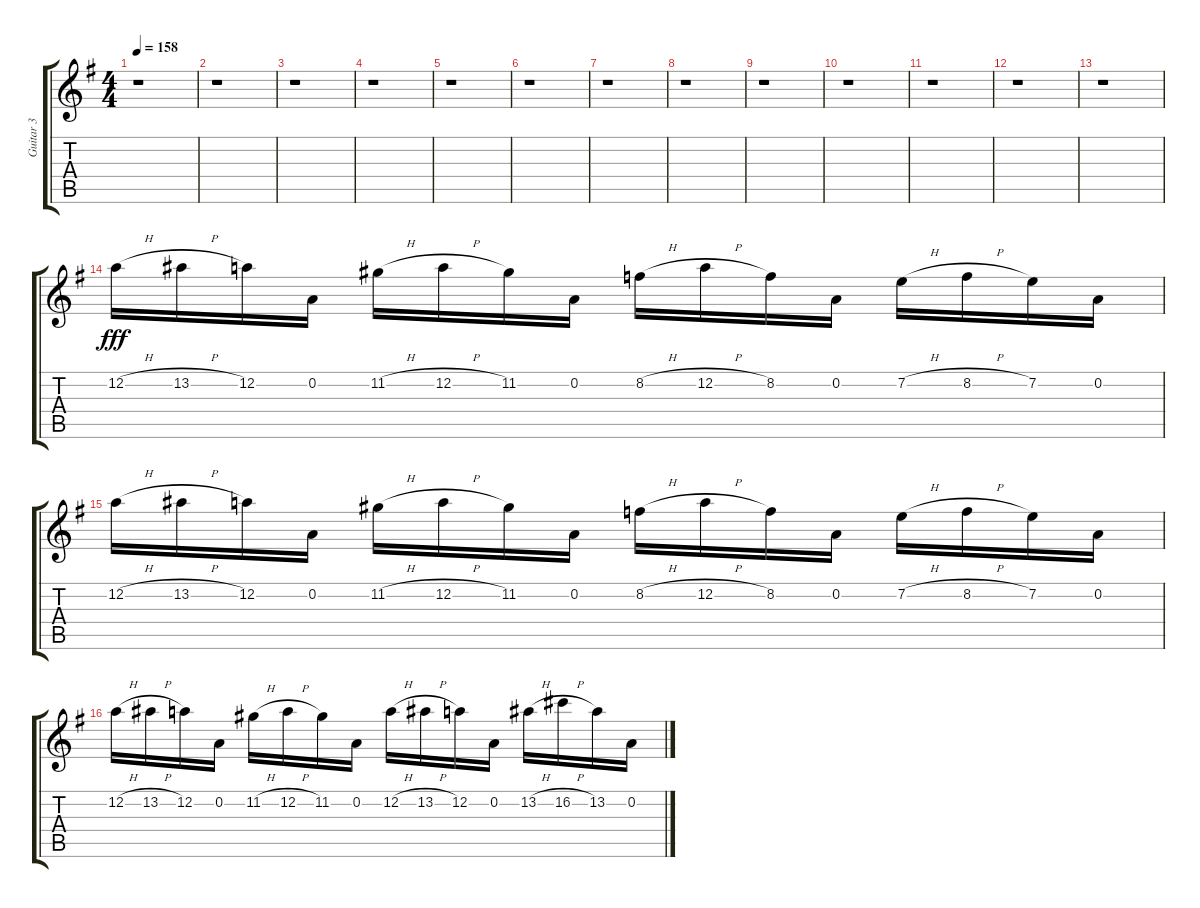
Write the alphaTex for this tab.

\track ("Guitar 3" "Guitar 3") {instrument overdrivenguitar}
\staff {score tabs}
\tuning (D4 A3 F3 C3 G2 D2) {hide}
\ts (4 4)
\tempo 158
\clef g2
\ks g
r.1{dy fff} |
r.1 |
r.1 |
r.1 |
r.1 |
r.1 |
r.1 |
r.1 |
r.1 |
r.1 |
r.1 |
r.1 |
r.1 |
12.2{h}.16 13.2{h}.16 12.2.16 0.2.16 11.2{h}.16 12.2{h}.16 11.2.16 0.2.16 8.2{h}.16 12.2{h}.16 8.2.16 0.2.16 7.2{h}.16 8.2{h}.16 7.2.16 0.2.16 |
12.2{h}.16 13.2{h}.16 12.2.16 0.2.16 11.2{h}.16 12.2{h}.16 11.2.16 0.2.16 8.2{h}.16 12.2{h}.16 8.2.16 0.2.16 7.2{h}.16 8.2{h}.16 7.2.16 0.2.16 |
12.2{h}.16 13.2{h}.16 12.2.16 0.2.16 11.2{h}.16 12.2{h}.16 11.2.16 0.2.16 12.2{h}.16 13.2{h}.16 12.2.16 0.2.16 13.2{h}.16 16.2{h}.16 13.2.16 0.2.16
